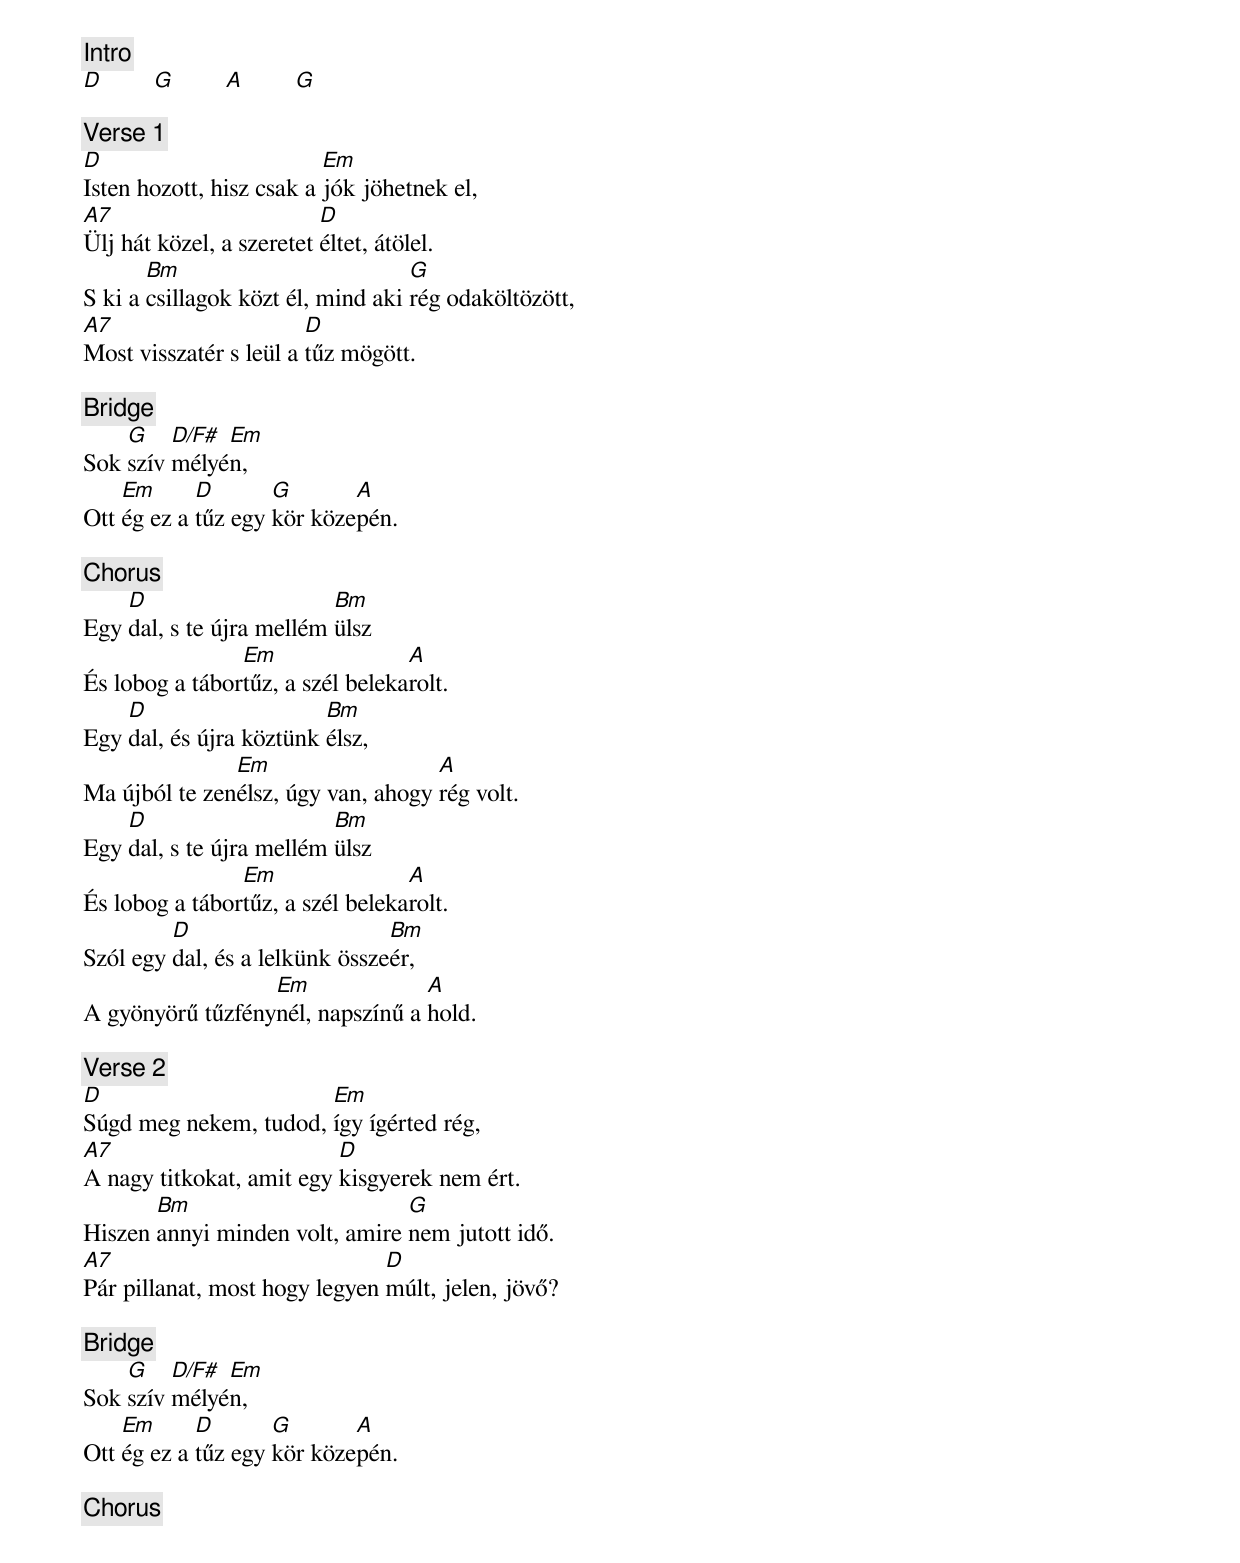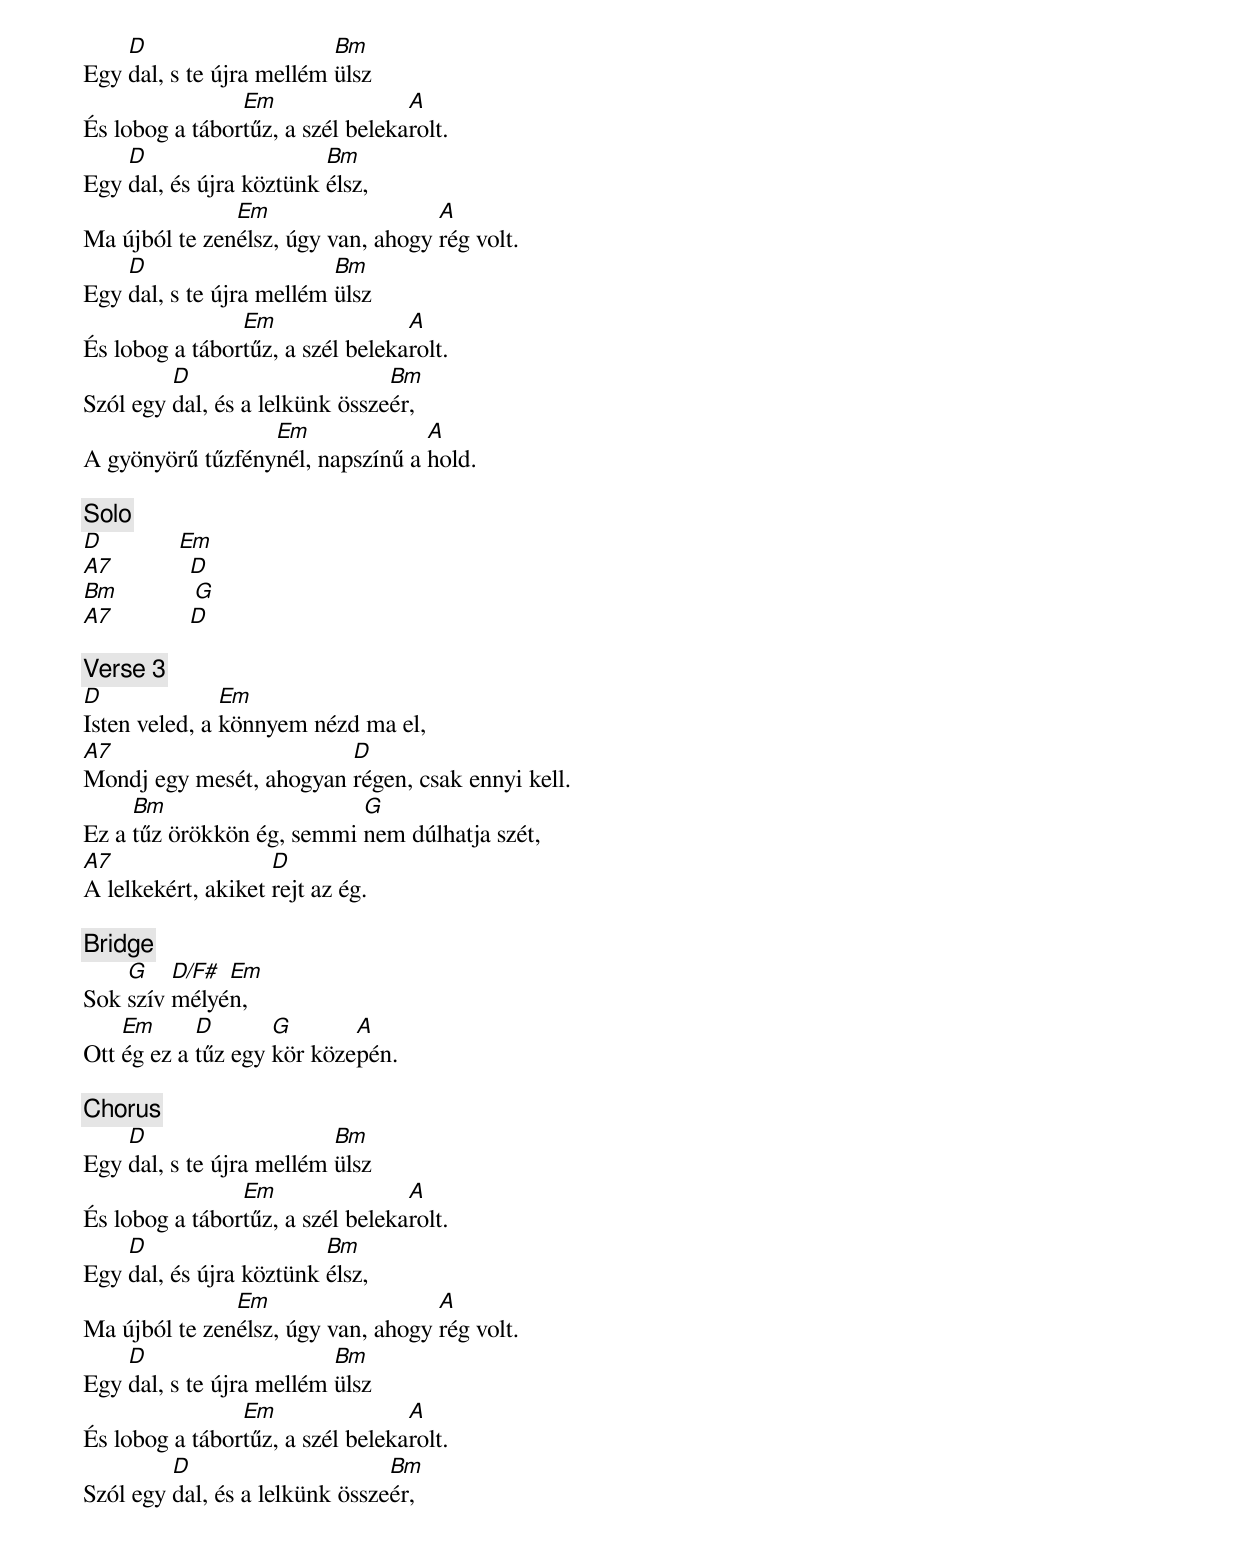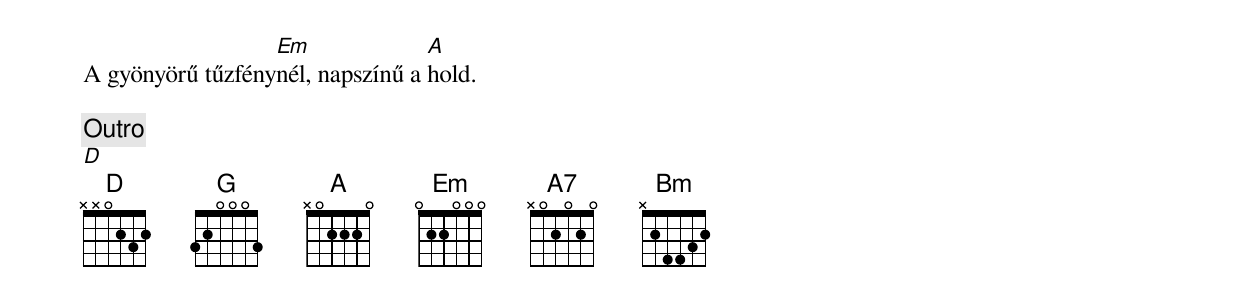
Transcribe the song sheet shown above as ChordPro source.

{c: Intro}
[D]        [G]        [A]        [G]

{c: Verse 1}
[D]Isten hozott, hisz csak a [Em]jók jöhetnek el,
[A7]Ülj hát közel, a szeretet [D]éltet, átölel.
S ki a [Bm]csillagok közt él, mind aki [G]rég odaköltözött,
[A7]Most visszatér s leül a [D]tűz mögött.

{c: Bridge}
Sok [G]szív [D/F#]mélyé[Em]n,
Ott [Em]ég ez a [D]tűz egy [G]kör köze[A]pén.

{c: Chorus}
Egy [D]dal, s te újra mellém [Bm]ülsz
És lobog a tábor[Em]tűz, a szél beleka[A]rolt.
Egy [D]dal, és újra köztünk [Bm]élsz,
Ma újból te zen[Em]élsz, úgy van, ahogy [A]rég volt.
Egy [D]dal, s te újra mellém [Bm]ülsz
És lobog a tábor[Em]tűz, a szél beleka[A]rolt.
Szól egy [D]dal, és a lelkünk össze[Bm]ér,
A gyönyörű tűzfény[Em]nél, napszínű a [A]hold.

{c: Verse 2}
[D]Súgd meg nekem, tudod, [Em]így ígérted rég,
[A7]A nagy titkokat, amit egy [D]kisgyerek nem ért.
Hiszen [Bm]annyi minden volt, amire [G]nem jutott idő.
[A7]Pár pillanat, most hogy legyen [D]múlt, jelen, jövő?

{c: Bridge}
Sok [G]szív [D/F#]mélyé[Em]n,
Ott [Em]ég ez a [D]tűz egy [G]kör köze[A]pén.

{c: Chorus}
Egy [D]dal, s te újra mellém [Bm]ülsz
És lobog a tábor[Em]tűz, a szél beleka[A]rolt.
Egy [D]dal, és újra köztünk [Bm]élsz,
Ma újból te zen[Em]élsz, úgy van, ahogy [A]rég volt.
Egy [D]dal, s te újra mellém [Bm]ülsz
És lobog a tábor[Em]tűz, a szél beleka[A]rolt.
Szól egy [D]dal, és a lelkünk össze[Bm]ér,
A gyönyörű tűzfény[Em]nél, napszínű a [A]hold.

{c: Solo}
[D]            [Em]
[A7]            [D]
[Bm]            [G]
[A7]            [D]

{c: Verse 3}
[D]Isten veled, a [Em]könnyem nézd ma el,
[A7]Mondj egy mesét, ahogyan [D]régen, csak ennyi kell.
Ez a [Bm]tűz örökkön ég, semmi [G]nem dúlhatja szét,
[A7]A lelkekért, akiket [D]rejt az ég.

{c: Bridge}
Sok [G]szív [D/F#]mélyé[Em]n,
Ott [Em]ég ez a [D]tűz egy [G]kör köze[A]pén.

{c: Chorus}
Egy [D]dal, s te újra mellém [Bm]ülsz
És lobog a tábor[Em]tűz, a szél beleka[A]rolt.
Egy [D]dal, és újra köztünk [Bm]élsz,
Ma újból te zen[Em]élsz, úgy van, ahogy [A]rég volt.
Egy [D]dal, s te újra mellém [Bm]ülsz
És lobog a tábor[Em]tűz, a szél beleka[A]rolt.
Szól egy [D]dal, és a lelkünk össze[Bm]ér,
A gyönyörű tűzfény[Em]nél, napszínű a [A]hold.

{c: Outro}
[D]
